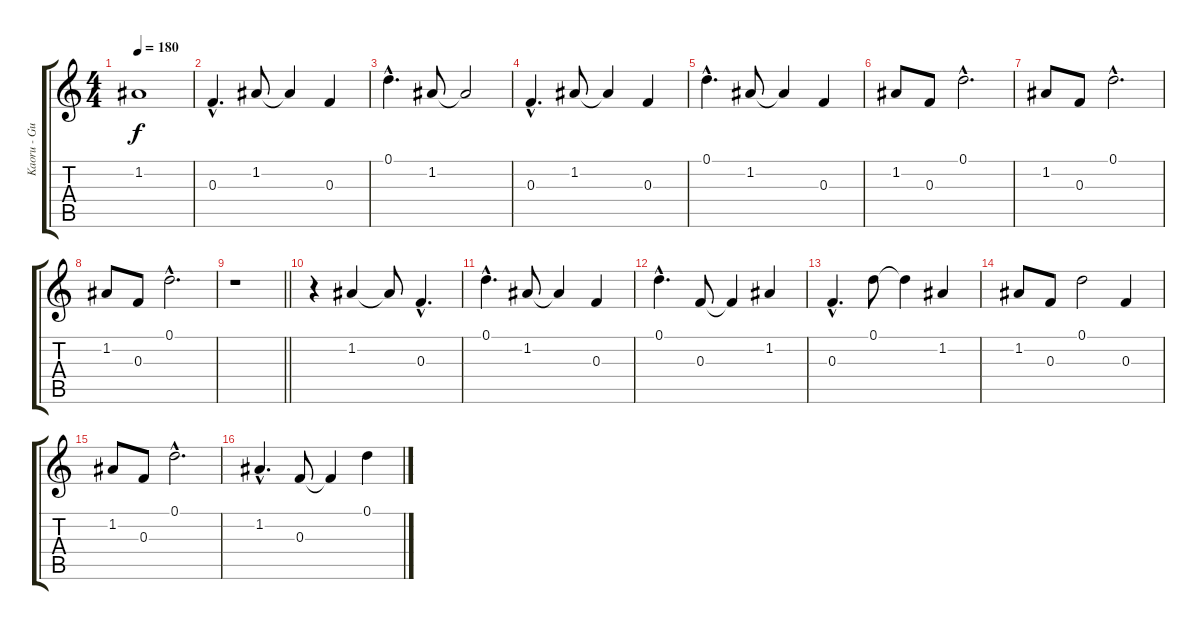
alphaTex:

\track ("Kaoru - Guitar 1" "Kaoru - Gu") {instrument overdrivenguitar}
\staff {score tabs}
\tuning (D4 A3 F3 C3 G2 D2) {hide}
\ts (4 4)
\tempo 180
\clef g2
\ks c
1.2.1{dy f} |
0.3{hac}.4{d} 1.2.8 1.2{t}.4 0.3.4 |
0.1{hac}.4{d} 1.2.8 1.2{t}.2 |
0.3{hac}.4{d} 1.2.8 1.2{t}.4 0.3.4 |
0.1{hac}.4{d} 1.2.8 1.2{t}.4 0.3.4 |
1.2.8 0.3.8 0.1{hac}.2{d} |
1.2.8 0.3.8 0.1{hac}.2{d} |
1.2.8 0.3.8 0.1{hac}.2{d} |
\barLineRight lightlight
r.1 |
r.4 1.2.4 1.2{t}.8 0.3{hac}.4{d} |
0.1{hac}.4{d} 1.2.8 1.2{t}.4 0.3.4 |
0.1{hac}.4{d} 0.3.8 0.3{t}.4 1.2.4 |
0.3{hac}.4{d} 0.1.8 0.1{t}.4 1.2.4 |
1.2.8 0.3.8 0.1.2 0.3.4 |
1.2.8 0.3.8 0.1{hac}.2{d} |
1.2{hac}.4{d} 0.3.8 0.3{t}.4 0.1.4
